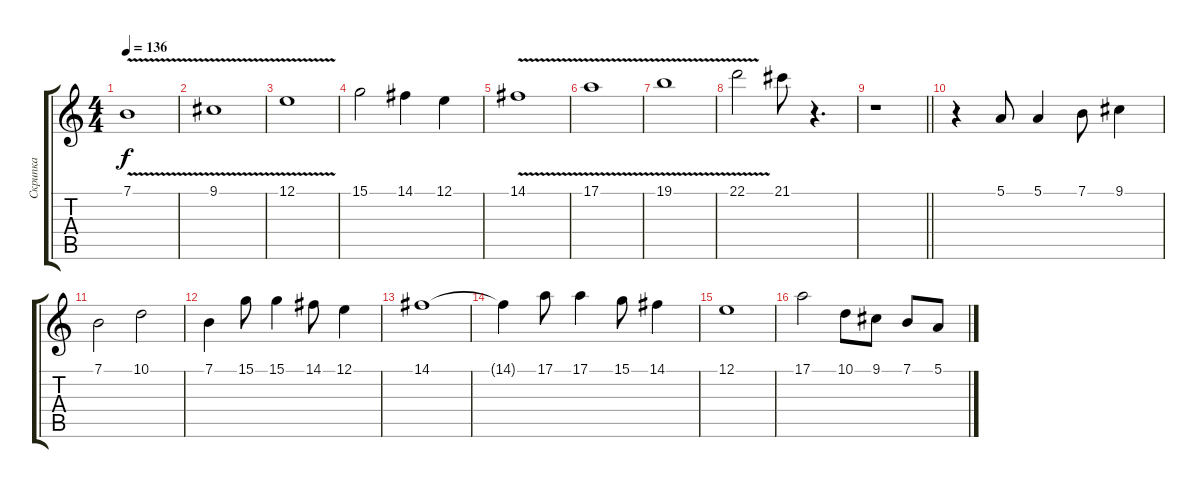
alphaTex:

\track ("Скрипка " "Скрипка ") {instrument violin}
\staff {score tabs}
\tuning (E4 B3 G3 D3 A2 E2) {hide}
\ts (4 4)
\tempo 136
\clef g2
\ks c
7.1{v}.1{dy f} |
9.1{v}.1 |
12.1{v}.1 |
15.1.2 14.1.4 12.1.4 |
14.1{v}.1 |
17.1{v}.1 |
19.1{v}.1 |
22.1{v}.2 21.1.8 r.4{d} |
\barLineRight lightlight
r.1 |
r.4 5.1.8 5.1.4 7.1.8 9.1.4 |
7.1.2 10.1.2 |
7.1.4 15.1.8 15.1.4 14.1.8 12.1.4 |
14.1.1 |
14.1{t}.4 17.1.8 17.1.4 15.1.8 14.1.4 |
12.1.1 |
17.1.2 10.1.8 9.1.8 7.1.8 5.1.8
